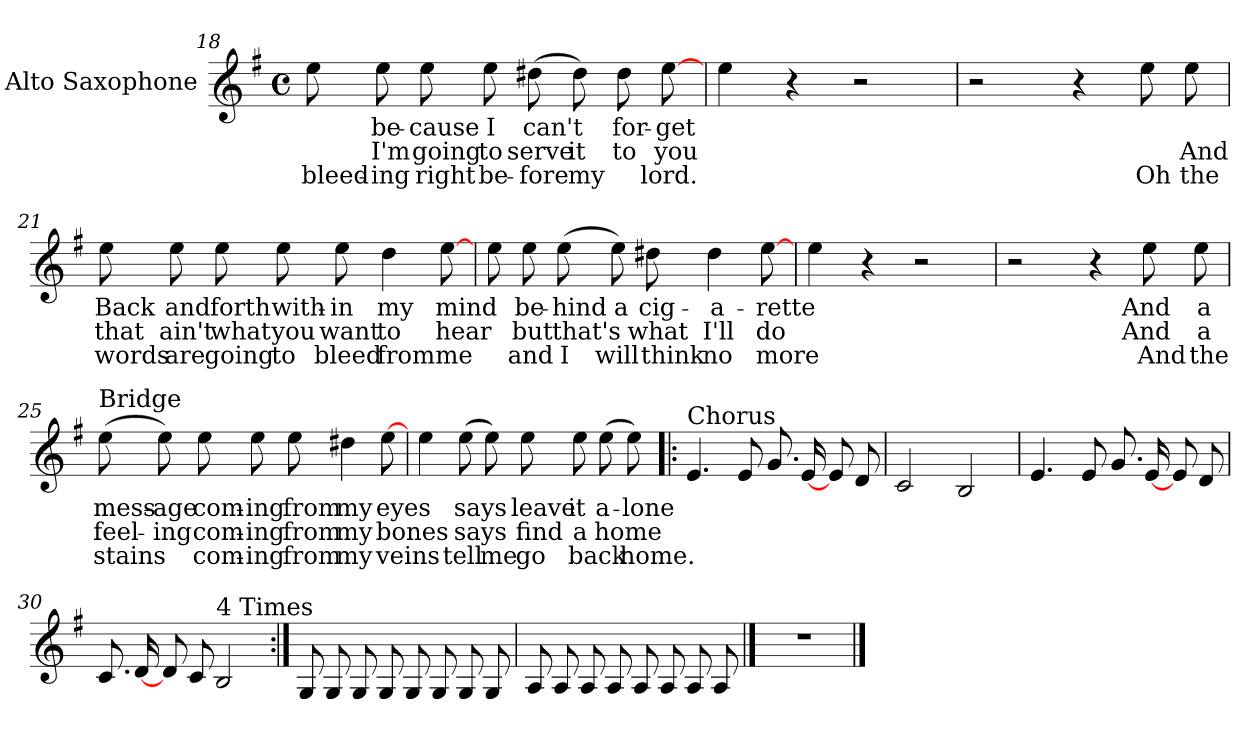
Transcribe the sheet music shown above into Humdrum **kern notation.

**kern	**text	**text	**text
*part1	*part1	*part1	*part1
*staff1	*staff1	*staff1	*staff1
*I"Alto Saxophone	*	*	*
*I'Alto Sax.	*	*	*
*clefG2	*	*	*
*k[f#]	*	*	*
*e:	*	*	*
*M4/4	*	*	*
*met(c)	*	*	*
=18	=18	=18	=18
8eeL	.	.	-bleed-
8ee	-be-	-I'm	-ing
8ee	-cause	-going	-right
8ee	-I	-to	-be-
(8dd#L	-can't	-serve	-fore
8dd#)	.	-it	-my
8dd#	-for-	-to	.
[8ee	-get	-you	-lord.
=19	=19	=19	=19
4ee	.	.	.
4r	.	.	.
2r	.	.	.
=20	=20	=20	=20
2r	.	.	.
4r	.	.	.
8eeL	.	.	-Oh
8ee	.	-And	-the
!!LO:LB:g=z
=21	=21	=21	=21
8eeL	-Back	-that	-words
8ee	-and	-ain't	-are
8ee	-forth	-what	-going
8ee	-with-	-you	-to
8eeL	-in	-want	-bleed
4dd	-my	-to	-from
[8ee	-mind	-hear	-me
=22	=22	=22	=22
8eeL	.	.	.
8ee	-be-	-but	-and
(8ee	-hind	-that's	-I
8ee)	-a	.	-will
8dd#L	-cig-	-what	-think
4dd#	-a-	-I'll	-no
[8ee	-rette	-do	-more
=23	=23	=23	=23
4ee	.	.	.
4r	.	.	.
2r	.	.	.
=24	=24	=24	=24
2r	.	.	.
4r	.	.	.
8ee	-And	-And	-And
8ee	-a	-a	-the
!!LO:LB:g=z
=25	=25	=25	=25
!LO:TX:a:t=Bridge	!	!	!
(8eeL	-mess-	-feel-	-stains
8ee)	-age	-ing	.
8ee	-com-	-com-	-com-
8ee	-ing	-ing	-ing
8eeL	-from	-from	-from
4dd#	-my	-my	-my
[8ee	-eyes	-bones	-veins
=26	=26	=26	=26
4ee	.	.	.
(8eeL	-says	-says	-tell
8ee)	.	.	-me
8eeL	-leave	-find	-go
8ee	-it	-a	-back
(8ee	-a-	-home	.
8ee)	-lone	.	-home.
=27!|:	=27!|:	=27!|:	=27!|:
!LO:TX:a:t=Chorus	!	!	!
4.e	.	.	.
8e	.	.	.
8.gL	.	.	.
[16e	.	.	.
8eL	.	.	.
8d	.	.	.
=28	=28	=28	=28
2c	.	.	.
2B	.	.	.
!!LO:LB:g=z
=29	=29	=29	=29
4.e	.	.	.
8e	.	.	.
8.gL	.	.	.
[16e	.	.	.
8eL	.	.	.
8d	.	.	.
=30	=30	=30	=30
8.cL	.	.	.
[16d	.	.	.
8dL	.	.	.
8c	.	.	.
!LO:TX:a:t=4 Times	!	!	!
2B	.	.	.
=31:|!	=31:|!	=31:|!	=31:|!
8GL	.	.	.
8G	.	.	.
8G	.	.	.
8G	.	.	.
8GL	.	.	.
8G	.	.	.
8G	.	.	.
8G	.	.	.
=32	=32	=32	=32
8AL	.	.	.
8A	.	.	.
8A	.	.	.
8A	.	.	.
8AL	.	.	.
8A	.	.	.
8A	.	.	.
8A	.	.	.
==33	==33	==33	==33
1r	.	.	.
==	==	==	==
*-	*-	*-	*-
